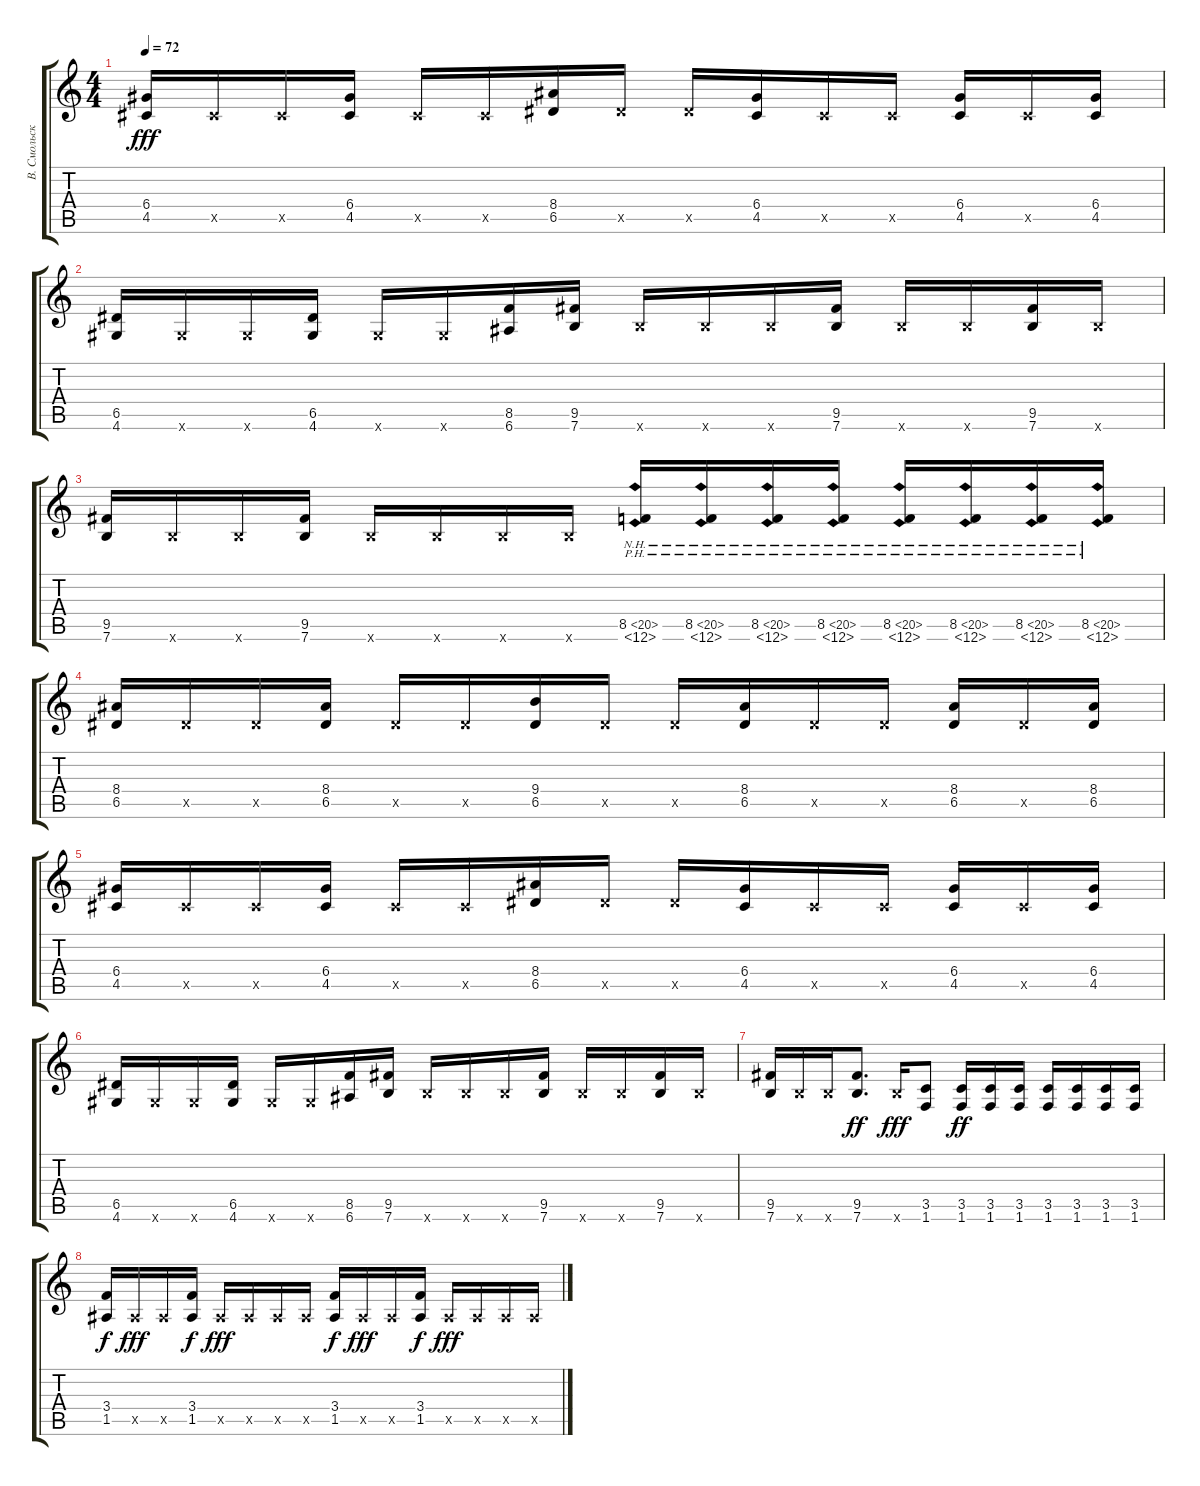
\track ("В. Смольский" "В. Смольск") {instrument distortionguitar}
\staff {score tabs}
\tuning (E4 B3 G3 D3 A2 E2) {hide}
\ts (4 4)
\tempo 72
\clef g2
\ks c
(6.4 4.5).16{dy fff} 4.5{x}.16 4.5{x}.16 (6.4 4.5).16 4.5{x}.16 4.5{x}.16 (8.4 6.5).16 6.5{x}.16 6.5{x}.16 (6.4 4.5).16 4.5{x}.16 4.5{x}.16 (6.4 4.5).16 4.5{x}.16 (6.4 4.5).16 |
(6.5 4.6).16 4.6{x}.16 4.6{x}.16 (6.5 4.6).16 4.6{x}.16 4.6{x}.16 (8.5 6.6).16 (9.5 7.6).16 7.6{x}.16 7.6{x}.16 7.6{x}.16 (9.5 7.6).16 7.6{x}.16 7.6{x}.16 (9.5 7.6).16 7.6{x}.16 |
(9.5 7.6).16 7.6{x}.16 7.6{x}.16 (9.5 7.6).16 7.6{x}.16 7.6{x}.16 7.6{x}.16 7.6{x}.16 (8.5{ph 12} 6.6{nh}).16 (8.5{ph 12} 6.6{nh}).16 (8.5{ph 12} 6.6{nh}).16 (8.5{ph 12} 6.6{nh}).16 (8.5{ph 12} 6.6{nh}).16 (8.5{ph 12} 6.6{nh}).16 (8.5{ph 12} 6.6{nh}).16 (8.5{ph 12} 6.6{nh}).16 |
(8.4 6.5).16 6.5{x}.16 6.5{x}.16 (8.4 6.5).16 6.5{x}.16 6.5{x}.16 (9.4 6.5).16 6.5{x}.16 6.5{x}.16 (8.4 6.5).16 6.5{x}.16 6.5{x}.16 (8.4 6.5).16 6.5{x}.16 (8.4 6.5).16 |
(6.4 4.5).16 4.5{x}.16 4.5{x}.16 (6.4 4.5).16 4.5{x}.16 4.5{x}.16 (8.4 6.5).16 6.5{x}.16 6.5{x}.16 (6.4 4.5).16 4.5{x}.16 4.5{x}.16 (6.4 4.5).16 4.5{x}.16 (6.4 4.5).16 |
(6.5 4.6).16 4.6{x}.16 4.6{x}.16 (6.5 4.6).16 4.6{x}.16 4.6{x}.16 (8.5 6.6).16 (9.5 7.6).16 7.6{x}.16 7.6{x}.16 7.6{x}.16 (9.5 7.6).16 7.6{x}.16 7.6{x}.16 (9.5 7.6).16 7.6{x}.16 |
(9.5 7.6).16 7.6{x}.16 7.6{x}.16 (9.5 7.6).8{d dy ff} 7.6{x}.16{dy fff} (3.5 1.6).8 (3.5 1.6).16{dy ff} (3.5 1.6).16 (3.5 1.6).16 (3.5 1.6).16 (3.5 1.6).16 (3.5 1.6).16 (3.5 1.6).16 |
(3.4 1.5).16{dy f} 1.5{x}.16{dy fff} 1.5{x}.16 (3.4 1.5).16{dy f} 1.5{x}.16{dy fff} 1.5{x}.16 1.5{x}.16 1.5{x}.16 (3.4 1.5).16{dy f} 1.5{x}.16{dy fff} 1.5{x}.16 (3.4 1.5).16{dy f} 1.5{x}.16{dy fff} 1.5{x}.16 1.5{x}.16 1.5{x}.16
